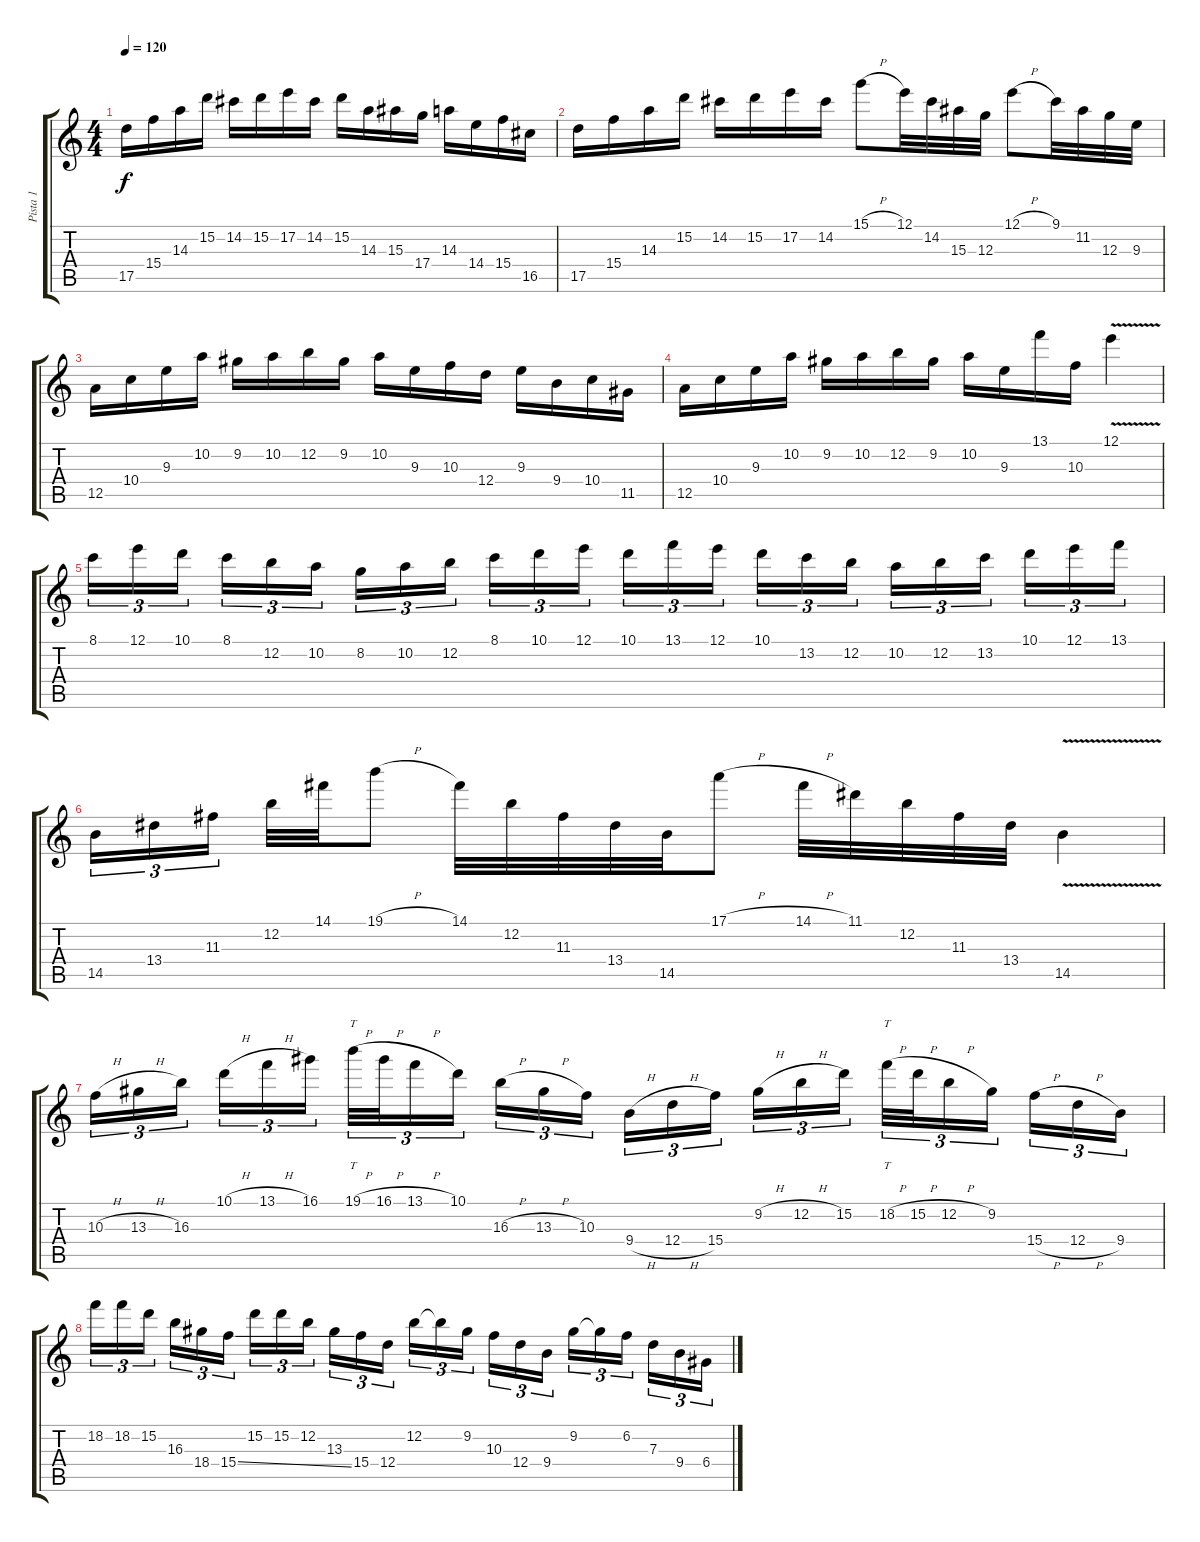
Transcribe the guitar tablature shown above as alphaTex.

\track ("Pista 1" "Pista 1") {instrument distortionguitar}
\staff {score tabs}
\tuning (E4 B3 G3 D3 A2 E2) {hide}
\ts (4 4)
\tempo 120
\clef g2
\ks c
17.5.16{dy f} 15.4.16 14.3.16 15.2.16 14.2.16 15.2.16 17.2.16 14.2.16 15.2.16 14.3.16 15.3.16 17.4.16 14.3.16 14.4.16 15.4.16 16.5.16 |
17.5.16 15.4.16 14.3.16 15.2.16 14.2.16 15.2.16 17.2.16 14.2.16 15.1{h}.8 12.1.32 14.2.32 15.3.32 12.3.32 12.1{h}.8 9.1.32 11.2.32 12.3.32 9.3.32 |
12.5.16 10.4.16 9.3.16 10.2.16 9.2.16 10.2.16 12.2.16 9.2.16 10.2.16 9.3.16 10.3.16 12.4.16 9.3.16 9.4.16 10.4.16 11.5.16 |
12.5.16 10.4.16 9.3.16 10.2.16 9.2.16 10.2.16 12.2.16 9.2.16 10.2.16 9.3.16 13.1.16 10.3.16 12.1{v}.4 |
8.1.16{tu (3 2)} 12.1.16{tu (3 2)} 10.1.16{tu (3 2)} 8.1.16{tu (3 2)} 12.2.16{tu (3 2)} 10.2.16{tu (3 2)} 8.2.16{tu (3 2)} 10.2.16{tu (3 2)} 12.2.16{tu (3 2)} 8.1.16{tu (3 2)} 10.1.16{tu (3 2)} 12.1.16{tu (3 2)} 10.1.16{tu (3 2)} 13.1.16{tu (3 2)} 12.1.16{tu (3 2)} 10.1.16{tu (3 2)} 13.2.16{tu (3 2)} 12.2.16{tu (3 2)} 10.2.16{tu (3 2)} 12.2.16{tu (3 2)} 13.2.16{tu (3 2)} 10.1.16{tu (3 2)} 12.1.16{tu (3 2)} 13.1.16{tu (3 2)} |
14.5.16{tu (3 2)} 13.4.16{tu (3 2)} 11.3.16{tu (3 2)} 12.2.32 14.1.32 19.1{h}.8 14.1.32 12.2.32 11.3.32 13.4.32 14.5.32 17.1{h}.8 14.1{h}.32 11.1.32 12.2.32 11.3.32 13.4.32 14.5{v}.4 |
10.3{h}.16{tu (3 2)} 13.3{h}.16{tu (3 2)} 16.3.16{tu (3 2)} 10.1{h}.16{tu (3 2)} 13.1{h}.16{tu (3 2)} 16.1.16{tu (3 2)} 19.1{h}.32{tt tu (3 2)} 16.1{h}.32{tu (3 2)} 13.1{h}.16{tu (3 2)} 10.1.16{tu (3 2)} 16.3{h}.16{tu (3 2)} 13.3{h}.16{tu (3 2)} 10.3.16{tu (3 2)} 9.4{h}.16{tu (3 2)} 12.4{h}.16{tu (3 2)} 15.4.16{tu (3 2)} 9.2{h}.16{tu (3 2)} 12.2{h}.16{tu (3 2)} 15.2.16{tu (3 2)} 18.2{h}.32{tt tu (3 2)} 15.2{h}.32{tu (3 2)} 12.2{h}.16{tu (3 2)} 9.2.16{tu (3 2)} 15.4{h}.16{tu (3 2)} 12.4{h}.16{tu (3 2)} 9.4.16{tu (3 2)} |
18.2.16{tu (3 2)} 18.2.16{tu (3 2)} 15.2.16{tu (3 2)} 16.3.16{tu (3 2)} 18.4.16{tu (3 2)} 15.4{ss}.16{tu (3 2)} 15.2.16{tu (3 2)} 15.2.16{tu (3 2)} 12.2.16{tu (3 2)} 13.3.16{tu (3 2)} 15.4.16{tu (3 2)} 12.4.16{tu (3 2)} 12.2.16{tu (3 2)} 12.2{t}.16{tu (3 2)} 9.2.16{tu (3 2)} 10.3.16{tu (3 2)} 12.4.16{tu (3 2)} 9.4.16{tu (3 2)} 9.2.16{tu (3 2)} 9.2{t}.16{tu (3 2)} 6.2.16{tu (3 2)} 7.3.16{tu (3 2)} 9.4.16{tu (3 2)} 6.4.16{tu (3 2)}
